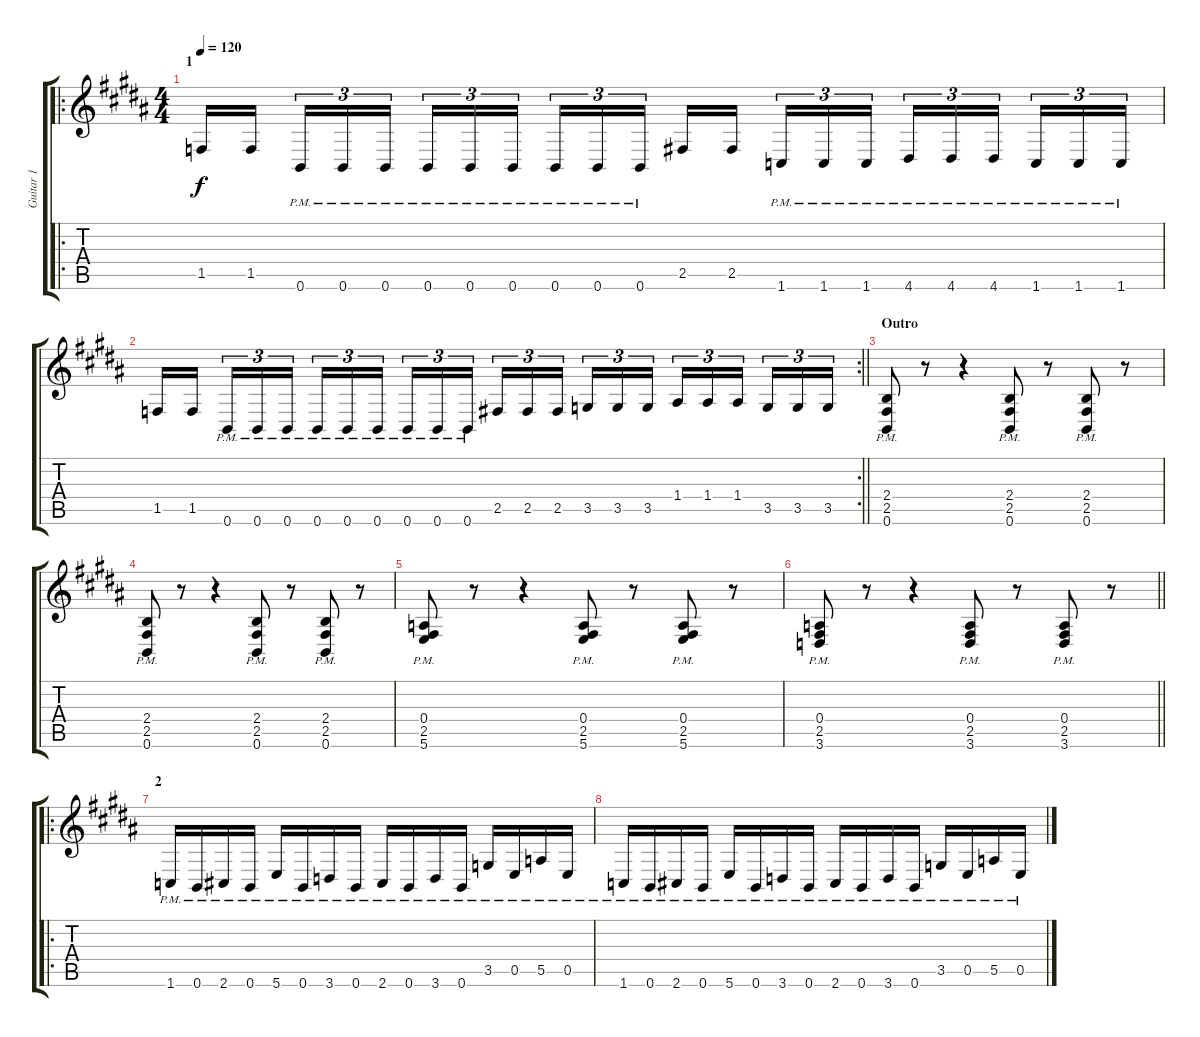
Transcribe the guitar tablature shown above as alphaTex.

\track ("Guitar 1" "Guitar 1") {instrument distortionguitar}
\staff {score tabs}
\tuning (B3 Gb3 D3 A2 E2 B1) {hide}
\ro
\ts (4 4)
\section ("" "1")
\tempo 120
\clef g2
\ks b
1.5.16{dy f instrument distortionguitar} 1.5.16{beam splitsecondary} 0.6{pm}.16{tu (3 2)} 0.6{pm}.16{tu (3 2)} 0.6{pm}.16{tu (3 2)} 0.6{pm}.16{tu (3 2)} 0.6{pm}.16{tu (3 2)} 0.6{pm}.16{tu (3 2) beam splitsecondary} 0.6{pm}.16{tu (3 2)} 0.6{pm}.16{tu (3 2)} 0.6{pm}.16{tu (3 2)} 2.5.16 2.5.16{beam splitsecondary} 1.6{pm}.16{tu (3 2)} 1.6{pm}.16{tu (3 2)} 1.6{pm}.16{tu (3 2)} 4.6{pm}.16{tu (3 2)} 4.6{pm}.16{tu (3 2)} 4.6{pm}.16{tu (3 2) beam splitsecondary} 1.6{pm}.16{tu (3 2)} 1.6{pm}.16{tu (3 2)} 1.6{pm}.16{tu (3 2)} |
\rc 2
\barLineRight lightlight
\ks g#minor
1.5.16 1.5.16{beam splitsecondary} 0.6{pm}.16{tu (3 2)} 0.6{pm}.16{tu (3 2)} 0.6{pm}.16{tu (3 2)} 0.6{pm}.16{tu (3 2)} 0.6{pm}.16{tu (3 2)} 0.6{pm}.16{tu (3 2) beam splitsecondary} 0.6{pm}.16{tu (3 2)} 0.6{pm}.16{tu (3 2)} 0.6{pm}.16{tu (3 2)} 2.5.16{tu (3 2)} 2.5.16{tu (3 2)} 2.5.16{tu (3 2) beam splitsecondary} 3.5.16{tu (3 2)} 3.5.16{tu (3 2)} 3.5.16{tu (3 2)} 1.4.16{tu (3 2)} 1.4.16{tu (3 2)} 1.4.16{tu (3 2) beam splitsecondary} 3.5.16{tu (3 2)} 3.5.16{tu (3 2)} 3.5.16{tu (3 2)} |
\section ("" "Outro")
\ks b
(2.4{pm} 2.5{pm} 0.6{pm}).8 r.8 r.4 (2.4{pm} 2.5{pm} 0.6{pm}).8 r.8 (2.4{pm} 2.5{pm} 0.6{pm}).8 r.8 |
\ks g#minor
(2.4{pm} 2.5{pm} 0.6{pm}).8 r.8 r.4 (2.4{pm} 2.5{pm} 0.6{pm}).8 r.8 (2.4{pm} 2.5{pm} 0.6{pm}).8 r.8 |
(0.4{pm} 2.5{pm} 5.6{pm}).8 r.8 r.4 (0.4{pm} 2.5{pm} 5.6{pm}).8 r.8 (0.4{pm} 2.5{pm} 5.6{pm}).8 r.8 |
\barLineRight lightlight
(0.4{pm} 2.5{pm} 3.6{pm}).8 r.8 r.4 (0.4{pm} 2.5{pm} 3.6{pm}).8 r.8 (0.4{pm} 2.5{pm} 3.6{pm}).8 r.8 |
\ro
\section ("" "2")
\ks b
1.6{pm}.16 0.6{pm}.16 2.6{pm}.16 0.6{pm}.16 5.6{pm}.16 0.6{pm}.16 3.6{pm}.16 0.6{pm}.16 2.6{pm}.16 0.6{pm}.16 3.6{pm}.16 0.6{pm}.16 3.5{pm}.16 0.5{pm}.16 5.5{pm}.16 0.5{pm}.16 |
\ks g#minor
1.6{pm}.16 0.6{pm}.16 2.6{pm}.16 0.6{pm}.16 5.6{pm}.16 0.6{pm}.16 3.6{pm}.16 0.6{pm}.16 2.6{pm}.16 0.6{pm}.16 3.6{pm}.16 0.6{pm}.16 3.5{pm}.16 0.5{pm}.16 5.5{pm}.16 0.5{pm}.16
